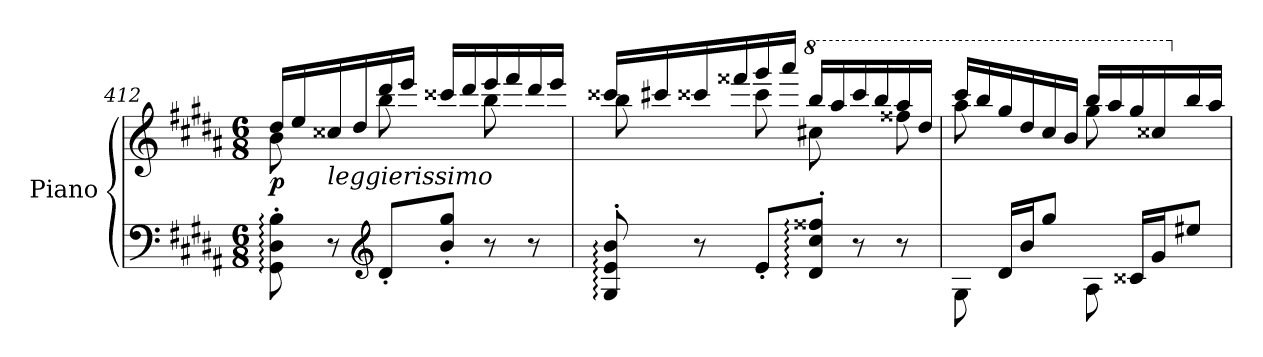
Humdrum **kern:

**kern	**kern	**dynam
*part1	*part1	*part1
*staff2	*staff1	*staff1/2
*I"Piano	*	*
*I'Pno.	*	*
!!LO:PB:g=z
*clefF4	*clefG2	*
*k[f#c#g#d#a#]	*k[f#c#g#d#a#]	*
*M6/8	*M6/8	*
=412	=412	=412
*^	*^	*
!	!	!	!	!LO:DY:b
8GG#\' 8D#\' 8B\'	16GG#!yy: 16D#!yy: 16B!yy:	16dd#/LL	8b\	p
.	8.ryy	16ee/	.	.
!LO:TX:a:i:t=leggierissimo	!	!	!	!
8r	.	16cc##X/	8ryy	.
.	.	16dd#/	.	.
*clefG2	*	*	*	*
8d#'/L	8ryy	16ddd#/	8bb\	.
.	.	16eee/JJ	.	.
8b/' 8gg#/'J	4rAyy	16ccc##X/LL	8ryy	.
.	.	16ddd#/	.	.
8r	.	16eee/	8bb\	.
.	.	16fff#/	.	.
8r	8ryy	16ddd#/	8ryy	.
.	.	16eee/JJ	.	.
=413	=413	=413	=413	=413
8G#/' 8e/' 8b/'	16G#!yy: 16e!yy: 16b!yy:	16ccc##X/LL	8bb\	.
.	16ryy	16ccc#X/	.	.
8r	8ryy	16ccc##X/	8ryy	.
.	.	16fff##X/	.	.
8e'/L	8ryy	16ggg#/	8ccc##\	.
.	.	16aaa#/JJ	.	.
*	*	*8va	*	*
8d#/' 8cc#/' 8ff##X/'J	16d#!yy: 16cc#!yy: 16ff##!yy:	16bbb/LL	8ccc#X\	.
.	16ryy	16aaa#/	.	.
8r	8ryy	16cccc##/	8ryy	.
.	.	16bbb/	.	.
8r	8ryy	16aaa#/	8fff##X\	.
.	.	16ddd#/JJ	.	.
*v	*v	*	*	*
=414	=414	=414	=414
8G#\	16cccc#/LL	8aaa#\	.
.	16bbb/	.	.
16d#/LL	16ggg#/	8ryy	.
16b/J	16ddd#/	.	.
8gg#/J	16ccc#/	8ryy	.
.	16bb/JJ	.	.
8A#\	16bbb/LL	8ggg#\	.
.	16aaa#/	.	.
16c##X/LL	16ggg#/	8ryy	.
16g#/J	16ccc##X/	.	.
*	*X8va	*	*
8ee#X/J	16bb/	8ryy	.
.	16aa#/JJ	.	.
*	*v	*v	*
=	=	=
*-	*-	*-
